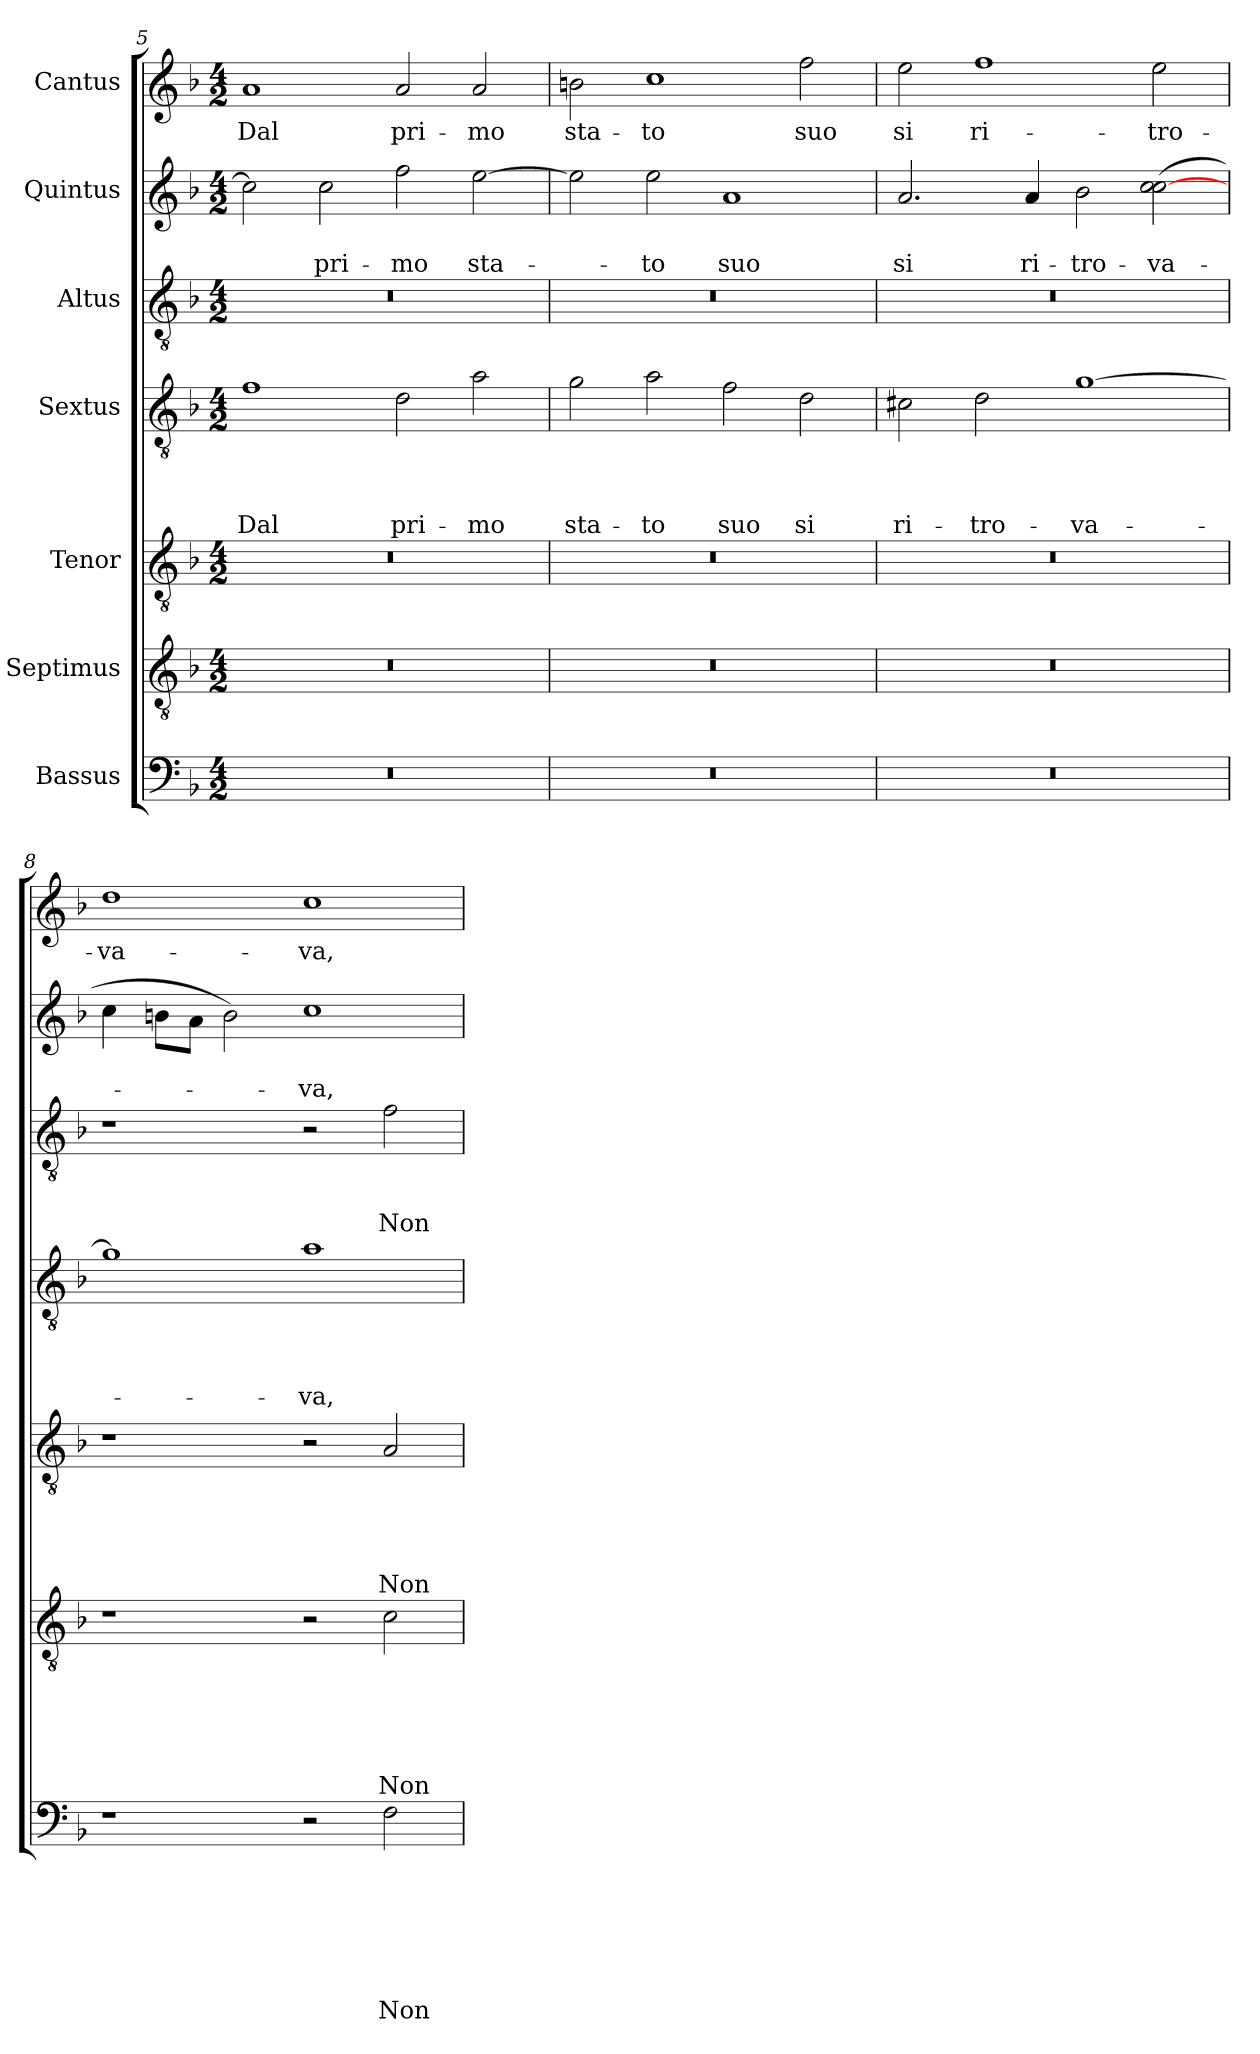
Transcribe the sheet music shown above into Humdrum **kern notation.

**kern	**text	**text	**text	**text	**text	**text	**text	**kern	**text	**text	**text	**text	**text	**text	**kern	**text	**text	**text	**text	**text	**kern	**text	**text	**text	**text	**kern	**text	**text	**text	**kern	**text	**text	**kern	**text
*part7	*part7	*part7	*part7	*part7	*part7	*part7	*part7	*part6	*part6	*part6	*part6	*part6	*part6	*part6	*part5	*part5	*part5	*part5	*part5	*part5	*part4	*part4	*part4	*part4	*part4	*part3	*part3	*part3	*part3	*part2	*part2	*part2	*part1	*part1
*staff7	*staff7	*staff7	*staff7	*staff7	*staff7	*staff7	*staff7	*staff6	*staff6	*staff6	*staff6	*staff6	*staff6	*staff6	*staff5	*staff5	*staff5	*staff5	*staff5	*staff5	*staff4	*staff4	*staff4	*staff4	*staff4	*staff3	*staff3	*staff3	*staff3	*staff2	*staff2	*staff2	*staff1	*staff1
*I"Bassus	*	*	*	*	*	*	*	*I"Septimus	*	*	*	*	*	*	*I"Tenor	*	*	*	*	*	*I"Sextus	*	*	*	*	*I"Altus	*	*	*	*I"Quintus	*	*	*I"Cantus	*
*clefF4	*	*	*	*	*	*	*	*clefGv2	*	*	*	*	*	*	*clefGv2	*	*	*	*	*	*clefGv2	*	*	*	*	*clefGv2	*	*	*	*clefG2	*	*	*clefG2	*
*k[b-]	*	*	*	*	*	*	*	*k[b-]	*	*	*	*	*	*	*k[b-]	*	*	*	*	*	*k[b-]	*	*	*	*	*k[b-]	*	*	*	*k[b-]	*	*	*k[b-]	*
*F:	*	*	*	*	*	*	*	*F:	*	*	*	*	*	*	*F:	*	*	*	*	*	*F:	*	*	*	*	*F:	*	*	*	*F:	*	*	*F:	*
*M4/2	*	*	*	*	*	*	*	*M4/2	*	*	*	*	*	*	*M4/2	*	*	*	*	*	*M4/2	*	*	*	*	*M4/2	*	*	*	*M4/2	*	*	*M4/2	*
=5	=5	=5	=5	=5	=5	=5	=5	=5	=5	=5	=5	=5	=5	=5	=5	=5	=5	=5	=5	=5	=5	=5	=5	=5	=5	=5	=5	=5	=5	=5	=5	=5	=5	=5
!	!	!	!	!	!	!	!	!	!	!	!	!	!	!	!	!	!	!	!	!	!	!	!	!	!LO:LY:b	!	!	!	!	!	!	!	!	!LO:LY:b
0r	.	.	.	.	.	.	.	0r	.	.	.	.	.	.	0r	.	.	.	.	.	1f	.	.	.	Dal	0r	.	.	.	2cc\]	.	.	1a	Dal
!	!	!	!	!	!	!	!	!	!	!	!	!	!	!	!	!	!	!	!	!	!	!	!	!	!	!	!	!	!	!	!	!LO:LY:b	!	!
.	.	.	.	.	.	.	.	.	.	.	.	.	.	.	.	.	.	.	.	.	.	.	.	.	.	.	.	.	.	2cc\	.	pri-	.	.
!	!	!	!	!	!	!	!	!	!	!	!	!	!	!	!	!	!	!	!	!	!	!	!	!	!LO:LY:b	!	!	!	!	!	!	!LO:LY:b	!	!LO:LY:b
.	.	.	.	.	.	.	.	.	.	.	.	.	.	.	.	.	.	.	.	.	2d\	.	.	.	pri-	.	.	.	.	2ff\	.	-mo	2a/	pri-
!	!	!	!	!	!	!	!	!	!	!	!	!	!	!	!	!	!	!	!	!	!	!	!	!	!LO:LY:b	!	!	!	!	!	!	!LO:LY:b	!	!LO:LY:b
.	.	.	.	.	.	.	.	.	.	.	.	.	.	.	.	.	.	.	.	.	2a\	.	.	.	-mo	.	.	.	.	[<2ee\	.	sta-	2a/	-mo
!!LO:PB:g=z
=6	=6	=6	=6	=6	=6	=6	=6	=6	=6	=6	=6	=6	=6	=6	=6	=6	=6	=6	=6	=6	=6	=6	=6	=6	=6	=6	=6	=6	=6	=6	=6	=6	=6	=6
!	!	!	!	!	!	!	!	!	!	!	!	!	!	!	!	!	!	!	!	!	!	!	!	!	!LO:LY:b	!	!	!	!	!	!	!	!	!LO:LY:b
0r	.	.	.	.	.	.	.	0r	.	.	.	.	.	.	0r	.	.	.	.	.	2g\	.	.	.	sta-	0r	.	.	.	2ee\]	.	.	2bn\	sta-
!	!	!	!	!	!	!	!	!	!	!	!	!	!	!	!	!	!	!	!	!	!	!	!	!	!LO:LY:b	!	!	!	!	!	!	!LO:LY:b	!	!LO:LY:b
.	.	.	.	.	.	.	.	.	.	.	.	.	.	.	.	.	.	.	.	.	2a\	.	.	.	-to	.	.	.	.	2ee\	.	-to	1cc	-to
!	!	!	!	!	!	!	!	!	!	!	!	!	!	!	!	!	!	!	!	!	!	!	!	!	!LO:LY:b	!	!	!	!	!	!	!LO:LY:b	!	!
.	.	.	.	.	.	.	.	.	.	.	.	.	.	.	.	.	.	.	.	.	2f\	.	.	.	suo	.	.	.	.	1a	.	suo	.	.
!	!	!	!	!	!	!	!	!	!	!	!	!	!	!	!	!	!	!	!	!	!	!	!	!	!LO:LY:b	!	!	!	!	!	!	!	!	!LO:LY:b
.	.	.	.	.	.	.	.	.	.	.	.	.	.	.	.	.	.	.	.	.	2d\	.	.	.	si	.	.	.	.	.	.	.	2ff\	suo
=7	=7	=7	=7	=7	=7	=7	=7	=7	=7	=7	=7	=7	=7	=7	=7	=7	=7	=7	=7	=7	=7	=7	=7	=7	=7	=7	=7	=7	=7	=7	=7	=7	=7	=7
!	!	!	!	!	!	!	!	!	!	!	!	!	!	!	!	!	!	!	!	!	!	!	!	!	!LO:LY:b	!	!	!	!	!	!	!LO:LY:b	!	!LO:LY:b
0r	.	.	.	.	.	.	.	0r	.	.	.	.	.	.	0r	.	.	.	.	.	2c#X\	.	.	.	ri-	0r	.	.	.	2.a/	.	si	2ee\	si
!	!	!	!	!	!	!	!	!	!	!	!	!	!	!	!	!	!	!	!	!	!	!	!	!	!LO:LY:b	!	!	!	!	!	!	!	!	!LO:LY:b
.	.	.	.	.	.	.	.	.	.	.	.	.	.	.	.	.	.	.	.	.	2d\	.	.	.	-tro-	.	.	.	.	.	.	.	1ff	ri-
!	!	!	!	!	!	!	!	!	!	!	!	!	!	!	!	!	!	!	!	!	!	!	!	!	!	!	!	!	!	!	!	!LO:LY:b	!	!
.	.	.	.	.	.	.	.	.	.	.	.	.	.	.	.	.	.	.	.	.	.	.	.	.	.	.	.	.	.	4a/	.	ri-	.	.
!	!	!	!	!	!	!	!	!	!	!	!	!	!	!	!	!	!	!	!	!	!	!	!	!	!LO:LY:b	!	!	!	!	!	!	!LO:LY:b	!	!
.	.	.	.	.	.	.	.	.	.	.	.	.	.	.	.	.	.	.	.	.	[>1g	.	.	.	-va-	.	.	.	.	2b-\	.	-tro-	.	.
!	!	!	!	!	!	!	!	!	!	!	!	!	!	!	!	!	!	!	!	!	!	!	!	!	!	!	!	!	!	!	!	!LO:LY:b	!	!LO:LY:b
.	.	.	.	.	.	.	.	.	.	.	.	.	.	.	.	.	.	.	.	.	.	.	.	.	.	.	.	.	.	(>2cc\ [>2cc\	.	-va-	2ee\	-tro-
=8	=8	=8	=8	=8	=8	=8	=8	=8	=8	=8	=8	=8	=8	=8	=8	=8	=8	=8	=8	=8	=8	=8	=8	=8	=8	=8	=8	=8	=8	=8	=8	=8	=8	=8
!	!	!	!	!	!	!	!	!	!	!	!	!	!	!	!	!	!	!	!	!	!	!	!	!	!	!	!	!	!	!	!	!	!	!LO:LY:b
1r	.	.	.	.	.	.	.	1r	.	.	.	.	.	.	1r	.	.	.	.	.	1g]	.	.	.	.	1r	.	.	.	4cc\	.	.	1dd	-va-
.	.	.	.	.	.	.	.	.	.	.	.	.	.	.	.	.	.	.	.	.	.	.	.	.	.	.	.	.	.	8bn\L	.	.	.	.
.	.	.	.	.	.	.	.	.	.	.	.	.	.	.	.	.	.	.	.	.	.	.	.	.	.	.	.	.	.	8a\J	.	.	.	.
.	.	.	.	.	.	.	.	.	.	.	.	.	.	.	.	.	.	.	.	.	.	.	.	.	.	.	.	.	.	2b\)	.	.	.	.
!	!	!	!	!	!	!	!	!	!	!	!	!	!	!	!	!	!	!	!	!	!	!	!	!	!LO:LY:b	!	!	!	!	!	!	!LO:LY:b	!	!LO:LY:b
2r	.	.	.	.	.	.	.	2r	.	.	.	.	.	.	2r	.	.	.	.	.	1a	.	.	.	-va,	2r	.	.	.	1cc	.	-va,	1cc	-va,
!	!	!	!	!	!	!	!LO:LY:b	!	!	!	!	!	!	!LO:LY:b	!	!	!	!	!	!LO:LY:b	!	!	!	!	!	!	!	!	!LO:LY:b	!	!	!	!	!
2F\	.	.	.	.	.	.	Non	2c\	.	.	.	.	.	Non	2A/	.	.	.	.	Non	.	.	.	.	.	2f\	.	.	Non	.	.	.	.	.
=	=	=	=	=	=	=	=	=	=	=	=	=	=	=	=	=	=	=	=	=	=	=	=	=	=	=	=	=	=	=	=	=	=	=
*-	*-	*-	*-	*-	*-	*-	*-	*-	*-	*-	*-	*-	*-	*-	*-	*-	*-	*-	*-	*-	*-	*-	*-	*-	*-	*-	*-	*-	*-	*-	*-	*-	*-	*-
